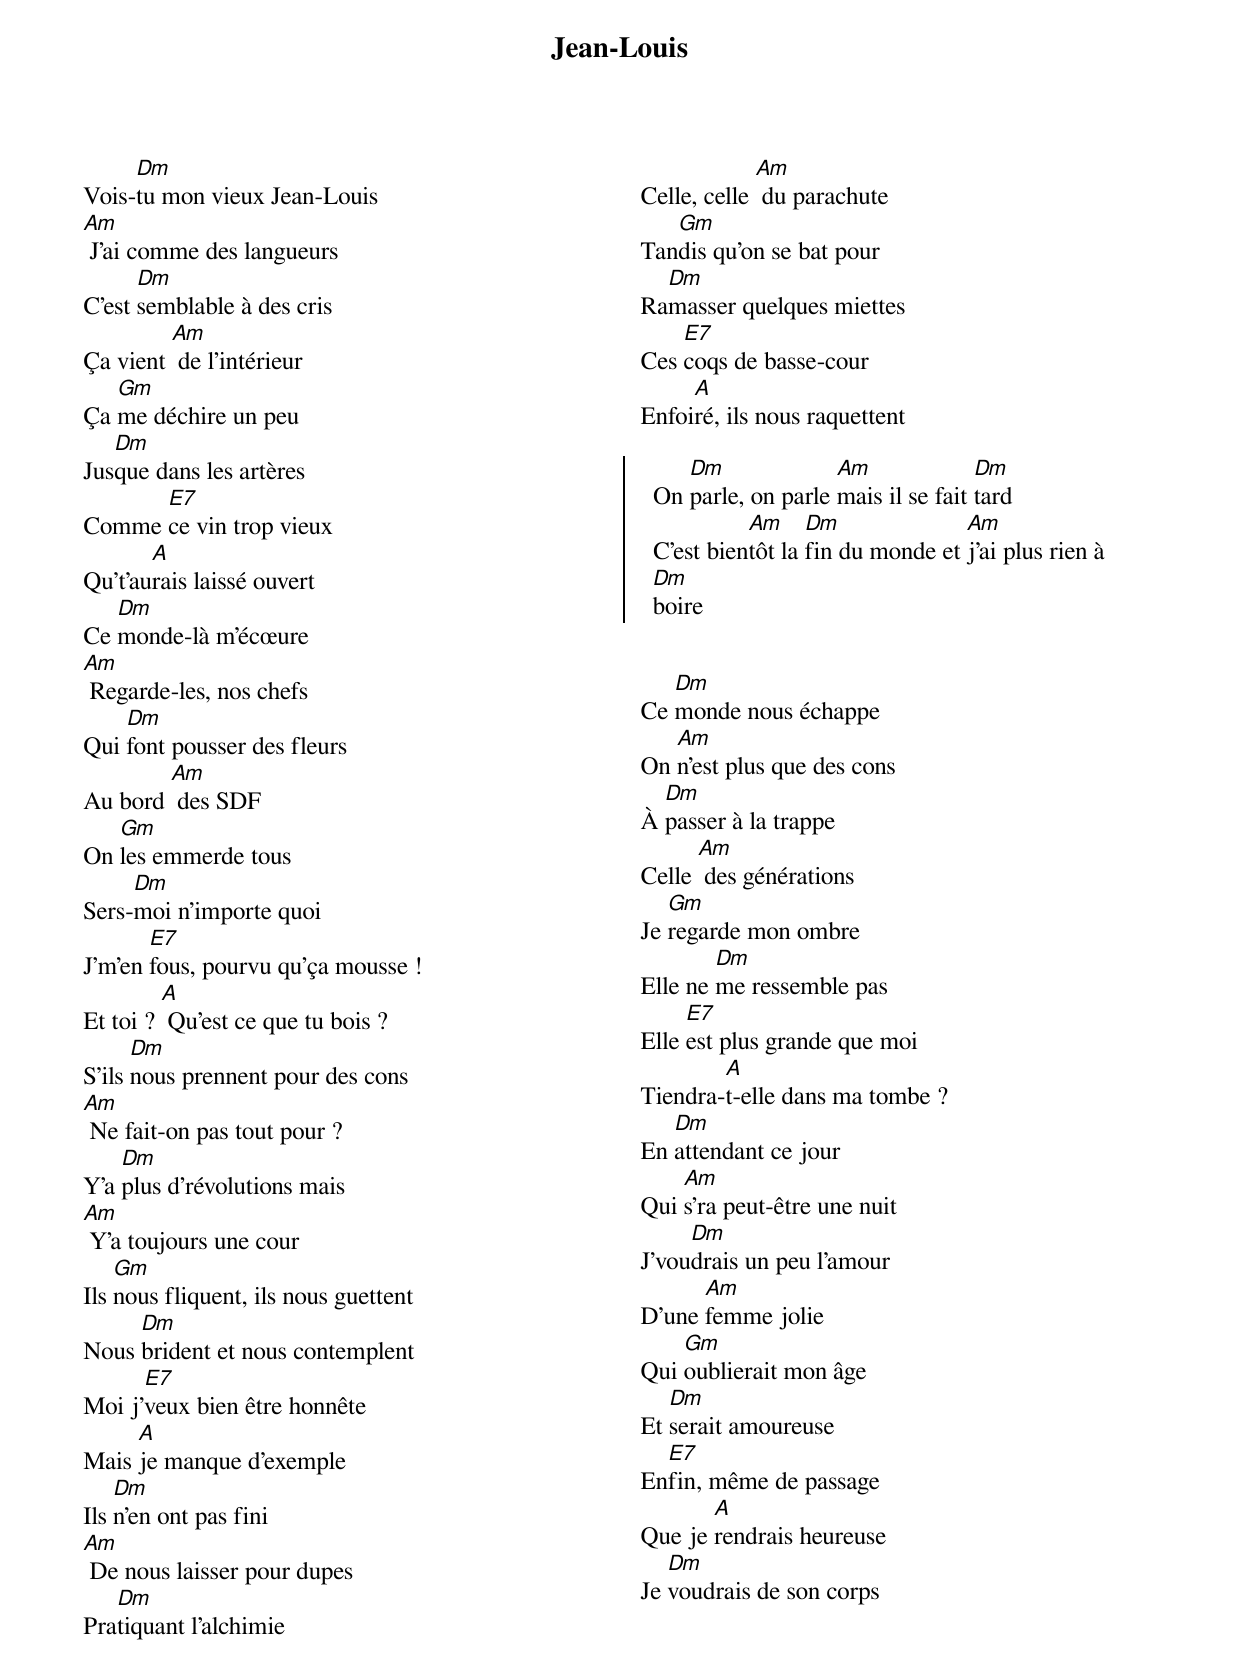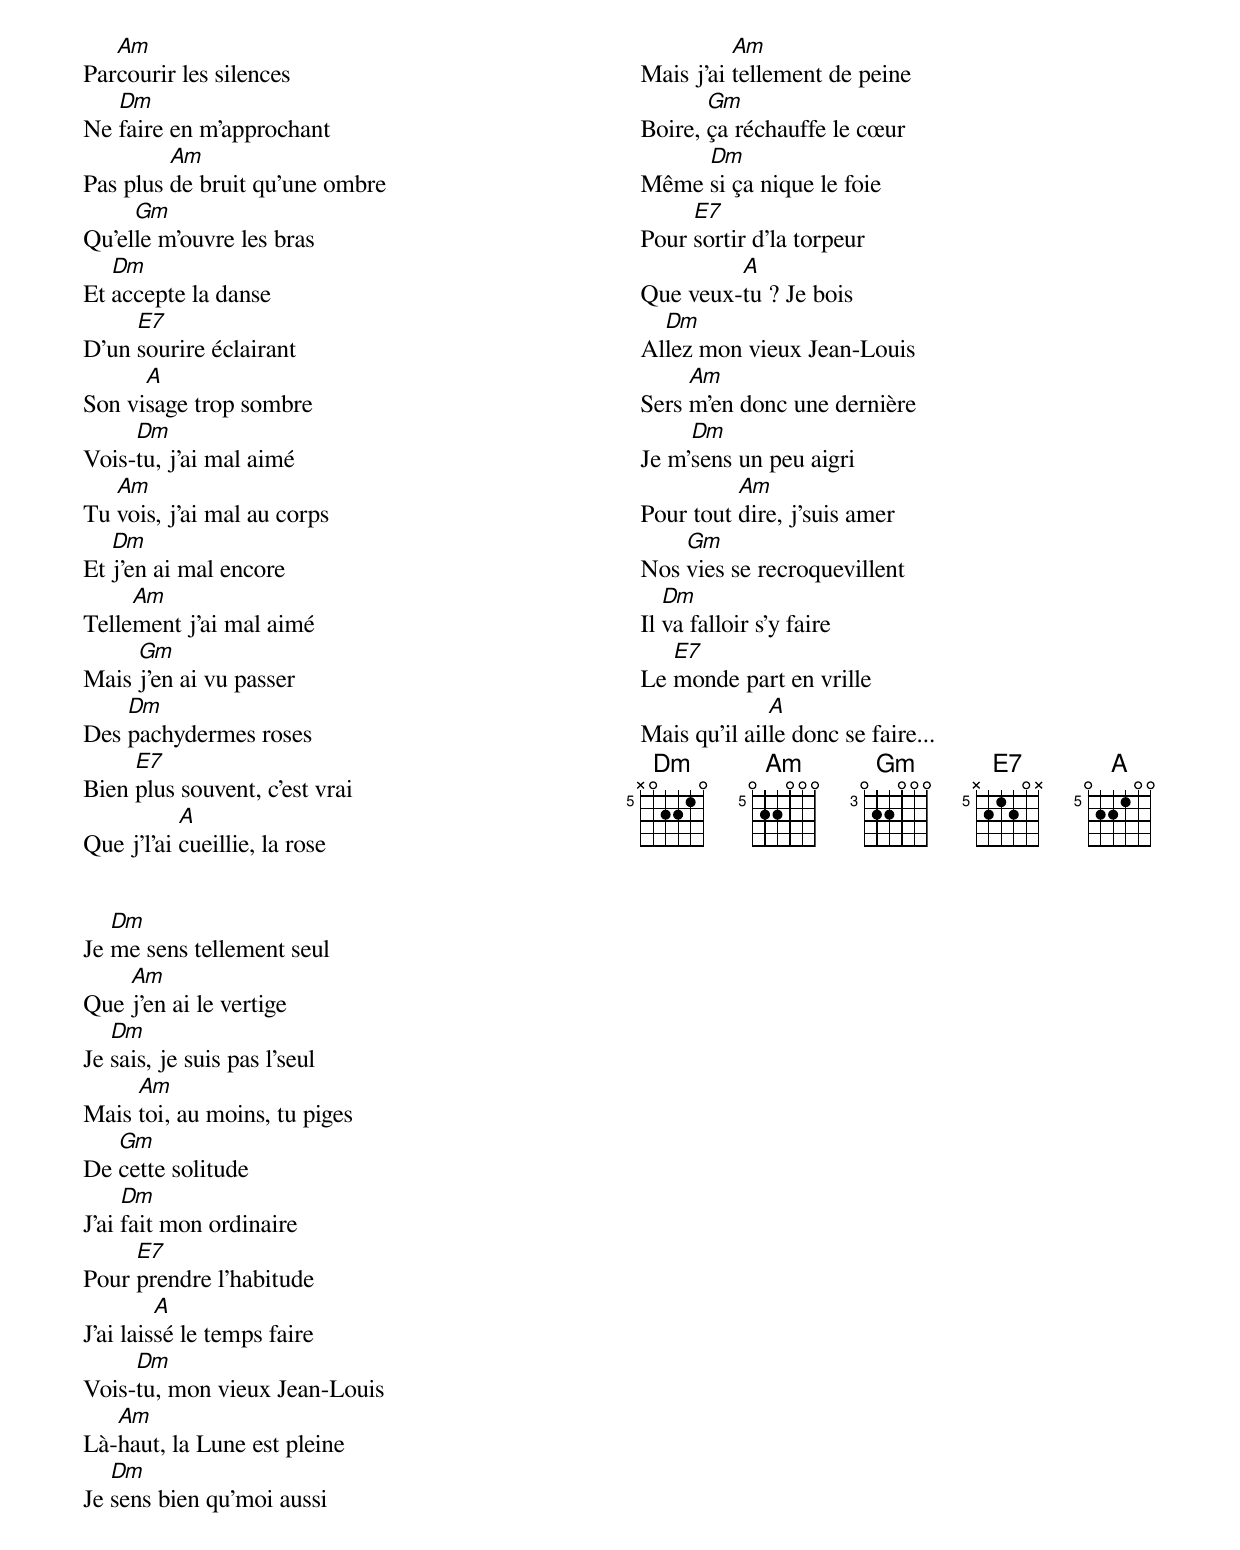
{title: Jean-Louis}
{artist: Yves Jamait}
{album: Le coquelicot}
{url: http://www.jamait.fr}
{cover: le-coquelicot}
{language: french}
{columns: 2}
{define: Dm base-fret 5 frets X 0 2 2 1 0}
{define: Am base-fret 5 frets 0 2 2 0 0 0}
{define: Gm base-fret 3 frets 0 2 2 0 0 0}
{define: E7 base-fret 5 frets X 2 1 2 0 X}
{define: A base-fret 5 frets 0 2 2 1 0 0}

Vois-[Dm]tu mon vieux Jean-Louis
[Am] J'ai comme des langueurs
C'est [Dm]semblable à des cris
Ça vient [Am] de l'intérieur
Ça [Gm]me déchire un peu
Jus[Dm]que dans les artères
Comme [E7]ce vin trop vieux
Qu't'au[A]rais laissé ouvert
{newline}
Ce [Dm]monde-là m'écœure
[Am] Regarde-les, nos chefs
Qui [Dm]font pousser des fleurs
Au bord [Am] des SDF
On [Gm]les emmerde tous
Sers-[Dm]moi n'importe quoi
J'm'en [E7]fous, pourvu qu'ça mousse !
Et toi ? [A] Qu'est ce que tu bois ?
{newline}
S'ils [Dm]nous prennent pour des cons
[Am] Ne fait-on pas tout pour ?
Y'a [Dm]plus d'révolutions mais
[Am] Y'a toujours une cour
Ils [Gm]nous fliquent, ils nous guettent
Nous [Dm]brident et nous contemplent
Moi j'[E7]veux bien être honnête
Mais [A]je manque d'exemple
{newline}
Ils [Dm]n'en ont pas fini
[Am] De nous laisser pour dupes
Pra[Dm]tiquant l'alchimie
Celle, celle [Am] du parachute
Tan[Gm]dis qu'on se bat pour
Ra[Dm]masser quelques miettes
Ces [E7]coqs de basse-cour
Enfoi[A]ré, ils nous raquettent

{start_of_chorus}
  On [Dm]parle, on parle [Am]mais il se fait [Dm]tard
  C'est bien[Am]tôt la [Dm]fin du monde et [Am]j'ai plus rien à [Dm]boire
{end_of_chorus}

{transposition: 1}

Ce [Dm]monde nous échappe
On [Am]n'est plus que des cons
À [Dm]passer à la trappe
Celle [Am] des générations
Je [Gm]regarde mon ombre
Elle ne [Dm]me ressemble pas
Elle [E7]est plus grande que moi
Tiendra-[A]t-elle dans ma tombe ?
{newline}
En [Dm]attendant ce jour
Qui [Am]s'ra peut-être une nuit
J'vou[Dm]drais un peu l'amour
D'une [Am]femme jolie
Qui [Gm]oublierait mon âge
Et [Dm]serait amoureuse
En[E7]fin, même de passage
Que je [A]rendrais heureuse
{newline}
Je [Dm]voudrais de son corps
Par[Am]courir les silences
Ne [Dm]faire en m'approchant
Pas plus [Am]de bruit qu'une ombre
Qu'el[Gm]le m'ouvre les bras
Et [Dm]accepte la danse
D'un [E7]sourire éclairant
Son vi[A]sage trop sombre
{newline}
Vois-[Dm]tu, j'ai mal aimé
Tu [Am]vois, j'ai mal au corps
Et [Dm]j'en ai mal encore
Telle[Am]ment j'ai mal aimé
Mais [Gm]j'en ai vu passer
Des [Dm]pachydermes roses
Bien [E7]plus souvent, c'est vrai
Que j'l'ai [A]cueillie, la rose

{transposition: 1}

Je [Dm]me sens tellement seul
Que [Am]j'en ai le vertige
Je [Dm]sais, je suis pas l'seul
Mais [Am]toi, au moins, tu piges
De [Gm]cette solitude
J'ai [Dm]fait mon ordinaire
Pour [E7]prendre l'habitude
J'ai lais[A]sé le temps faire
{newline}
Vois-[Dm]tu, mon vieux Jean-Louis
Là-[Am]haut, la Lune est pleine
Je [Dm]sens bien qu'moi aussi
Mais j'ai [Am]tellement de peine
Boire, [Gm]ça réchauffe le cœur
Même [Dm]si ça nique le foie
Pour [E7]sortir d'la torpeur
Que veux-[A]tu ? Je bois
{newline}
Al[Dm]lez mon vieux Jean-Louis
Sers [Am]m'en donc une dernière
Je m'[Dm]sens un peu aigri
Pour tout [Am]dire, j'suis amer
Nos [Gm]vies se recroquevillent
Il [Dm]va falloir s'y faire
Le [E7]monde part en vrille
Mais qu'il ail[A]le donc se faire...
